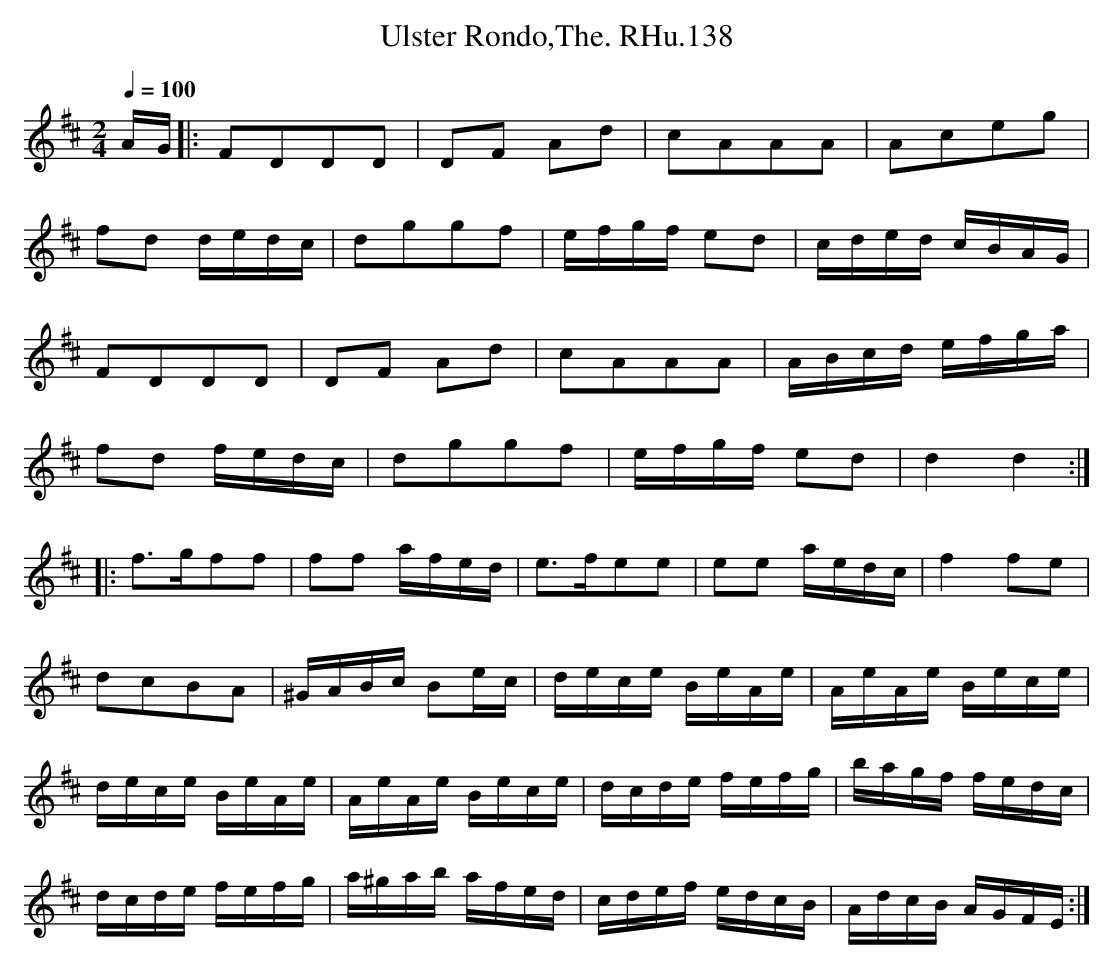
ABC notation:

X:1
T:Ulster Rondo,The. RHu.138
L:1/8
M:2/4
Q:1/4=100
K:D
A/G/|:FDDD|DF Ad|cAAA|Aceg|!
fd d/e/d/c/|dggf|e/f/g/f/ ed|c/d/e/d/ c/B/A/G/|!
FDDD|DF Ad|cAAA|A/B/c/d/ e/f/g/a/|!
fd f/e/d/c/|dggf|e/f/g/f/ ed|d2d2:|!
|:f>gff|ff a/f/e/d/|e>fee|ee a/e/d/c/|
f2fe|!
dcBA|^G/A/B/c/ Be/c/|d/e/c/e/ B/e/A/e/|\
A/e/A/e/ B/e/c/e/|!
d/e/c/e/ B/e/A/e/|A/e/A/e/ B/e/c/e/|d/c/d/e/ f/e/f/g/|\
b/a/g/f/ f/e/d/c/|!
d/c/d/e/ f/e/f/g/|a/^g/a/b/ a/f/e/d/|c/d/e/f/ e/d/c/B/|\
A/d/c/B/ A/G/F/E/:|
